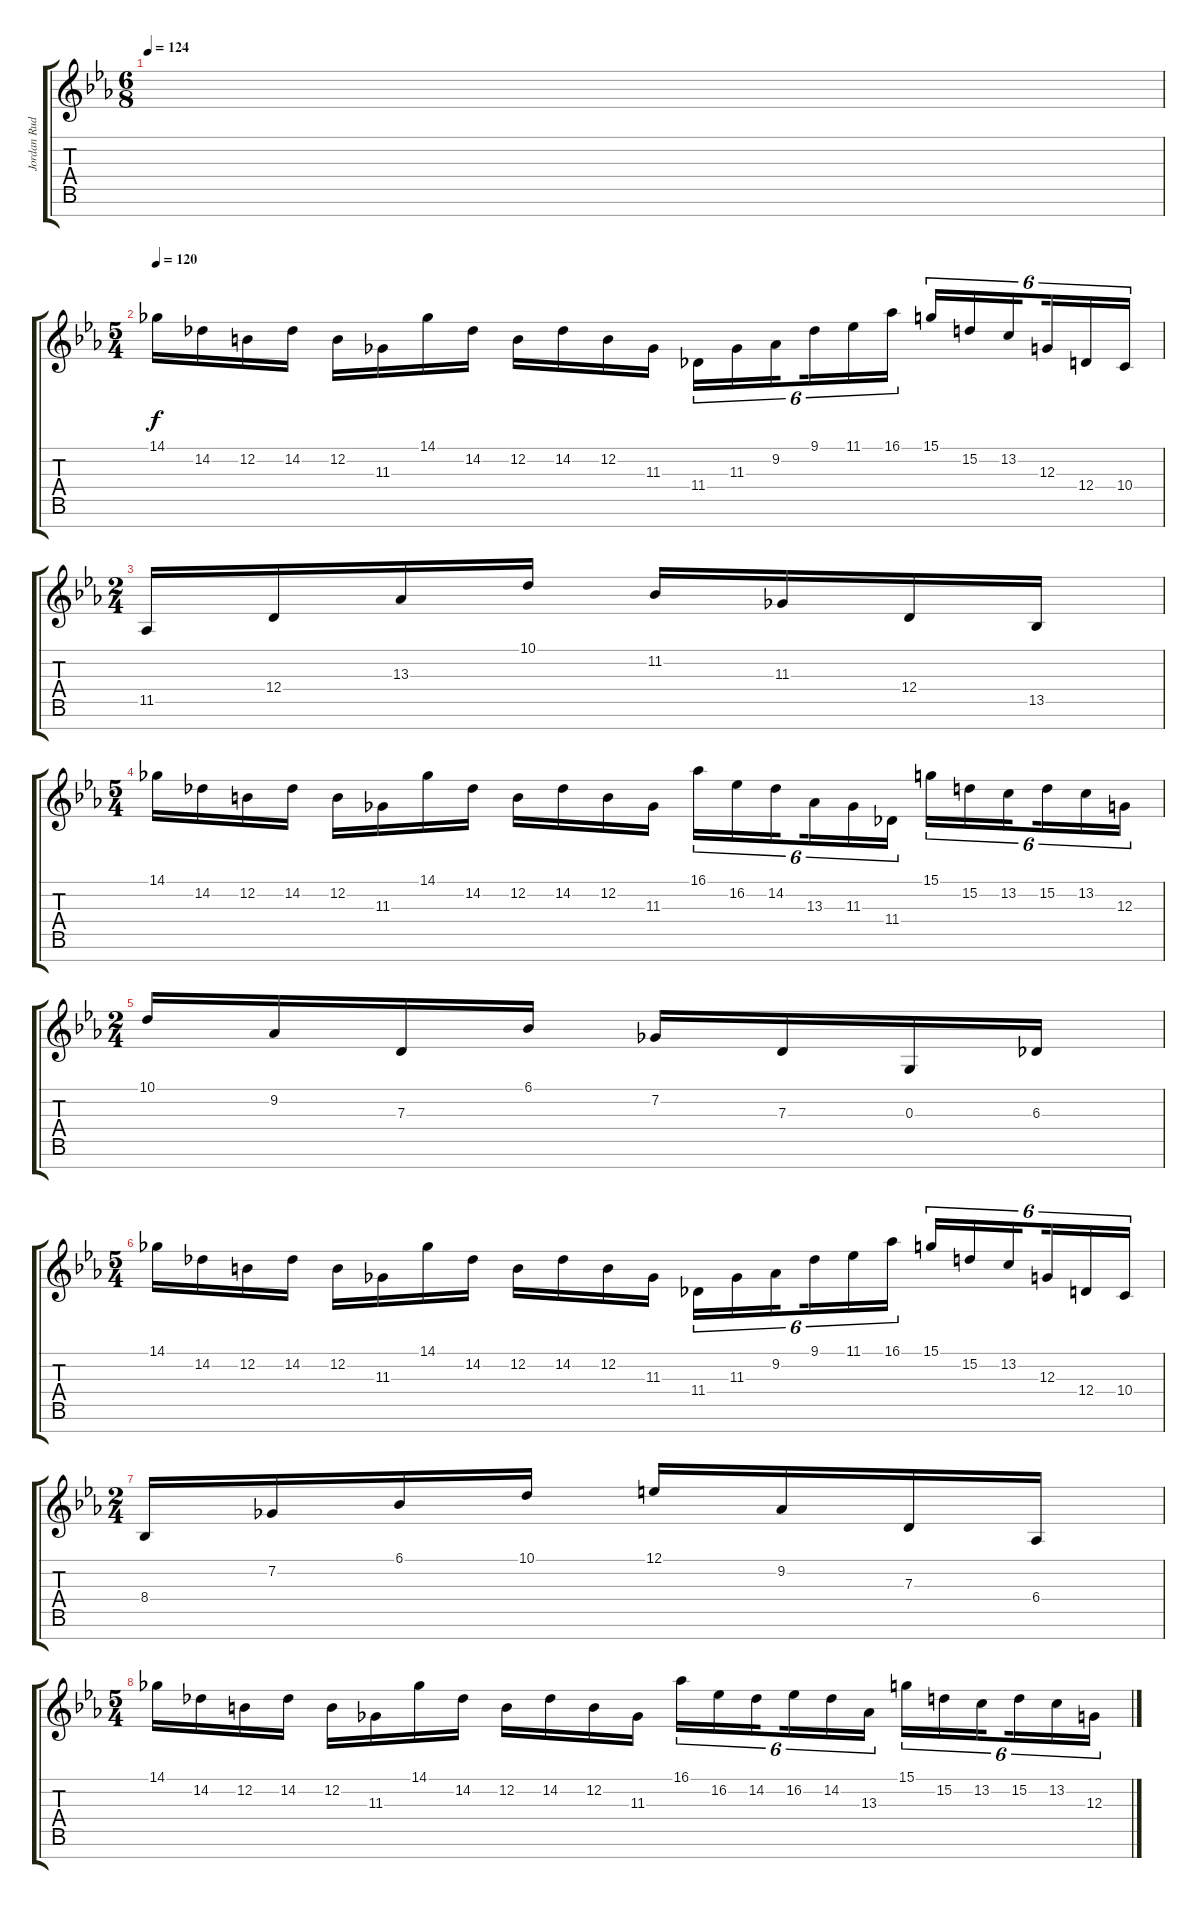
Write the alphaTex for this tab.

\track ("Jordan Rudess" "Jordan Rud") {instrument stringensemble1}
\staff {score tabs}
\tuning (E4 B3 G3 D3 A2 E2 B1) {hide}
\ts (6 8)
\tempo 124
\clef g2
\ks eb
|
\ts (5 4)
\tempo 120
14.1.16{volume 12 instrument lead1square} 14.2.16 12.2.16 14.2.16 12.2.16 11.3.16 14.1.16 14.2.16 12.2.16 14.2.16 12.2.16 11.3.16 11.4.16{tu (6 4)} 11.3.16{tu (6 4)} 9.2.16{tu (6 4) beam splitsecondary} 9.1.16{tu (6 4)} 11.1.16{tu (6 4)} 16.1.16{tu (6 4)} 15.1.16{tu (6 4)} 15.2.16{tu (6 4)} 13.2.16{tu (6 4) beam splitsecondary} 12.3.16{tu (6 4)} 12.4.16{tu (6 4)} 10.4.16{tu (6 4)} |
\ts (2 4)
11.5.16 12.4.16 13.3.16 10.1.16 11.2.16 11.3.16 12.4.16 13.5.16 |
\ts (5 4)
14.1.16 14.2.16 12.2.16 14.2.16 12.2.16 11.3.16 14.1.16 14.2.16 12.2.16 14.2.16 12.2.16 11.3.16 16.1.16{tu (6 4)} 16.2.16{tu (6 4)} 14.2.16{tu (6 4) beam splitsecondary} 13.3.16{tu (6 4)} 11.3.16{tu (6 4)} 11.4.16{tu (6 4)} 15.1.16{tu (6 4)} 15.2.16{tu (6 4)} 13.2.16{tu (6 4) beam splitsecondary} 15.2.16{tu (6 4)} 13.2.16{tu (6 4)} 12.3.16{tu (6 4)} |
\ts (2 4)
10.1.16 9.2.16 7.3.16 6.1.16 7.2.16 7.3.16 0.3.16 6.3.16 |
\ts (5 4)
14.1.16 14.2.16 12.2.16 14.2.16 12.2.16 11.3.16 14.1.16 14.2.16 12.2.16 14.2.16 12.2.16 11.3.16 11.4.16{tu (6 4)} 11.3.16{tu (6 4)} 9.2.16{tu (6 4) beam splitsecondary} 9.1.16{tu (6 4)} 11.1.16{tu (6 4)} 16.1.16{tu (6 4)} 15.1.16{tu (6 4)} 15.2.16{tu (6 4)} 13.2.16{tu (6 4) beam splitsecondary} 12.3.16{tu (6 4)} 12.4.16{tu (6 4)} 10.4.16{tu (6 4)} |
\ts (2 4)
8.4.16 7.2.16 6.1.16 10.1.16 12.1.16 9.2.16 7.3.16 6.4.16 |
\ts (5 4)
14.1.16 14.2.16 12.2.16 14.2.16 12.2.16 11.3.16 14.1.16 14.2.16 12.2.16 14.2.16 12.2.16 11.3.16 16.1.16{tu (6 4)} 16.2.16{tu (6 4)} 14.2.16{tu (6 4) beam splitsecondary} 16.2.16{tu (6 4)} 14.2.16{tu (6 4)} 13.3.16{tu (6 4)} 15.1.16{tu (6 4)} 15.2.16{tu (6 4)} 13.2.16{tu (6 4) beam splitsecondary} 15.2.16{tu (6 4)} 13.2.16{tu (6 4)} 12.3.16{tu (6 4)}
